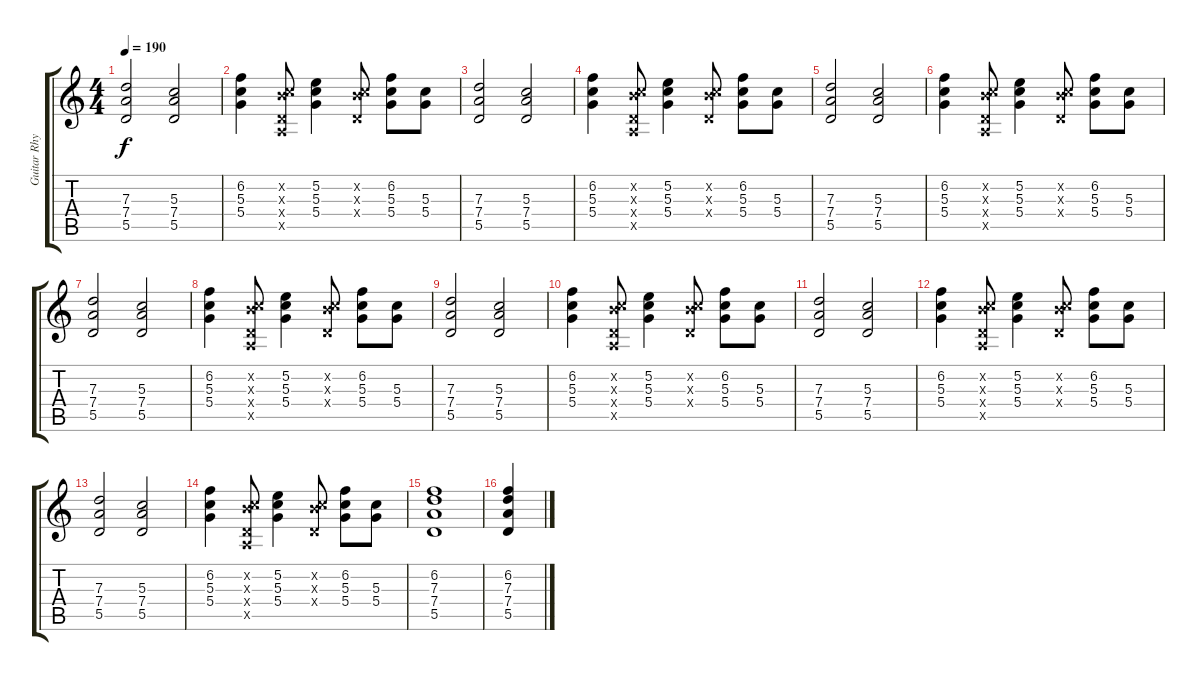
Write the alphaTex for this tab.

\track ("Guitar Rhythm" "Guitar Rhy") {instrument distortionguitar}
\staff {score tabs}
\tuning (E4 B3 G3 D3 A2 E2) {hide}
\ts (4 4)
\tempo 190
\clef g2
\ks c
(7.3 7.4 5.5).2{dy f} (5.3 7.4 5.5).2 |
(6.2 5.3 5.4).4 (0.2{x} 5.3{x} 0.4{x} 0.5{x}).8 (5.2 5.3 5.4).4 (0.2{x} 5.3{x} 0.4{x}).8 (6.2 5.3 5.4).8 (5.3 5.4).8 |
(7.3 7.4 5.5).2 (5.3 7.4 5.5).2 |
(6.2 5.3 5.4).4 (0.2{x} 5.3{x} 0.4{x} 0.5{x}).8 (5.2 5.3 5.4).4 (0.2{x} 5.3{x} 0.4{x}).8 (6.2 5.3 5.4).8 (5.3 5.4).8 |
(7.3 7.4 5.5).2 (5.3 7.4 5.5).2 |
(6.2 5.3 5.4).4 (0.2{x} 5.3{x} 0.4{x} 0.5{x}).8 (5.2 5.3 5.4).4 (0.2{x} 5.3{x} 0.4{x}).8 (6.2 5.3 5.4).8 (5.3 5.4).8 |
(7.3 7.4 5.5).2 (5.3 7.4 5.5).2 |
(6.2 5.3 5.4).4 (0.2{x} 5.3{x} 0.4{x} 0.5{x}).8 (5.2 5.3 5.4).4 (0.2{x} 5.3{x} 0.4{x}).8 (6.2 5.3 5.4).8 (5.3 5.4).8 |
(7.3 7.4 5.5).2 (5.3 7.4 5.5).2 |
(6.2 5.3 5.4).4 (0.2{x} 5.3{x} 0.4{x} 0.5{x}).8 (5.2 5.3 5.4).4 (0.2{x} 5.3{x} 0.4{x}).8 (6.2 5.3 5.4).8 (5.3 5.4).8 |
(7.3 7.4 5.5).2 (5.3 7.4 5.5).2 |
(6.2 5.3 5.4).4 (0.2{x} 5.3{x} 0.4{x} 0.5{x}).8 (5.2 5.3 5.4).4 (0.2{x} 5.3{x} 0.4{x}).8 (6.2 5.3 5.4).8 (5.3 5.4).8 |
(7.3 7.4 5.5).2 (5.3 7.4 5.5).2 |
(6.2 5.3 5.4).4 (0.2{x} 5.3{x} 0.4{x} 0.5{x}).8 (5.2 5.3 5.4).4 (0.2{x} 5.3{x} 0.4{x}).8 (6.2 5.3 5.4).8 (5.3 5.4).8 |
(6.2 7.3 7.4 5.5).1 |
(6.2 7.3 7.4 5.5).4
